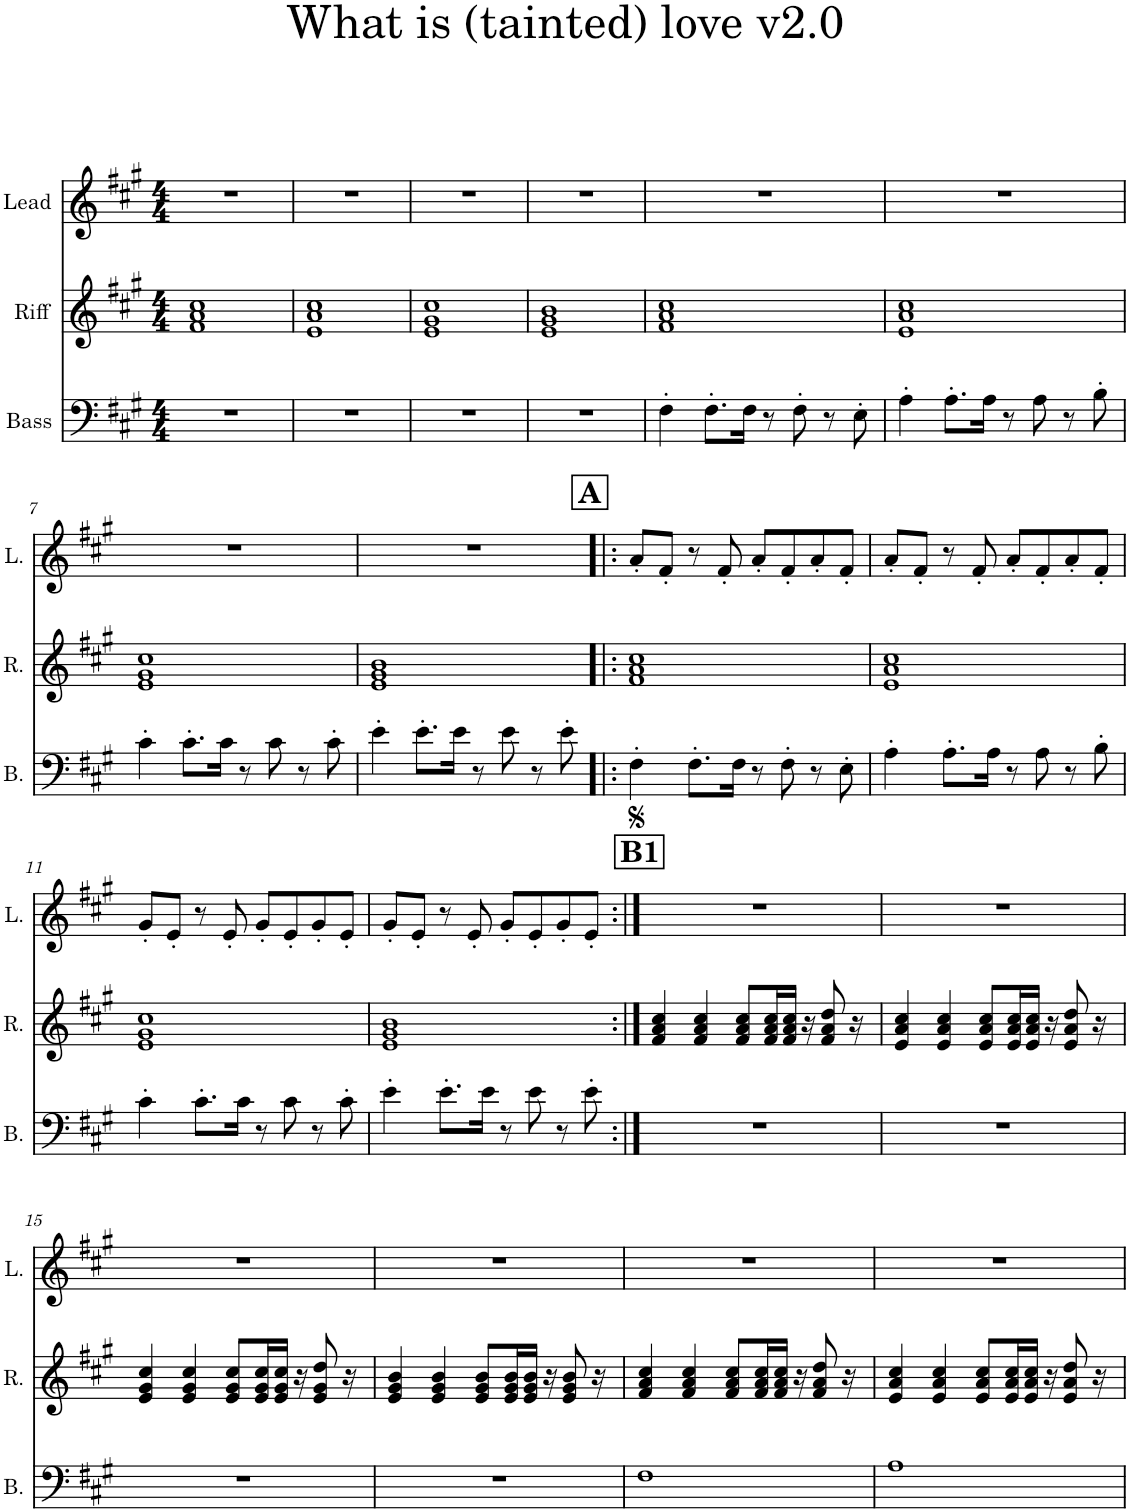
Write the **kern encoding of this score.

**kern	**kern	**kern
*part3	*part2	*part1
*staff3	*staff2	*staff1
*I"Bass	*I"Riff	*I"Lead
*I'B.	*I'R.	*I'L.
*clefF4	*clefG2	*clefG2
*Trd12c21	*Trd8c14	*Trd1c2
*k[f#c#g#]	*k[f#c#g#]	*k[f#c#g#]
*M4/4	*M4/4	*M4/4
=1	=1	=1
1r	1f# 1a 1cc#	1r
=2	=2	=2
1r	1e 1a 1cc#	1r
=3	=3	=3
1r	1e 1g# 1cc#	1r
=4	=4	=4
1r	1e 1g# 1b	1r
=5	=5	=5
4F#'\	1f# 1a 1cc#	1r
8.F#'\L	.	.
16F#\Jk	.	.
8r	.	.
8F#'\	.	.
8r	.	.
8E'\	.	.
=6	=6	=6
4A'\	1e 1a 1cc#	1r
8.A'\L	.	.
16A\Jk	.	.
8r	.	.
8A\	.	.
8r	.	.
8B'\	.	.
!!LO:LB:g=z
=7	=7	=7
4c#'\	1e 1g# 1cc#	1r
8.c#'\L	.	.
16c#\Jk	.	.
8r	.	.
8c#\	.	.
8r	.	.
8c#'\	.	.
=8	=8	=8
4e'\	1e 1g# 1b	1r
8.e'\L	.	.
16e\Jk	.	.
8r	.	.
8e\	.	.
8r	.	.
8e'\	.	.
!!LO:REH:place=s1:a:B:cj:fs=14:t=A
=9!|:	=9!|:	=9!|:
4F#'\	1f# 1a 1cc#	8a'/L
.	.	8f#'/J
8.F#'\L	.	8r
.	.	8f#'/
16F#\Jk	.	.
8r	.	8a'/L
8F#'\	.	8f#'/
8r	.	8a'/
8E'\	.	8f#'/J
=10	=10	=10
4A'\	1e 1a 1cc#	8a'/L
.	.	8f#'/J
8.A'\L	.	8r
.	.	8f#'/
16A\Jk	.	.
8r	.	8a'/L
8A\	.	8f#'/
8r	.	8a'/
8B'\	.	8f#'/J
!!LO:LB:g=z
=11	=11	=11
4c#'\	1e 1g# 1cc#	8g#'/L
.	.	8e'/J
8.c#'\L	.	8r
.	.	8e'/
16c#\Jk	.	.
8r	.	8g#'/L
8c#\	.	8e'/
8r	.	8g#'/
8c#'\	.	8e'/J
=12	=12	=12
4e'\	1e 1g# 1b	8g#'/L
.	.	8e'/J
8.e'\L	.	8r
.	.	8e'/
16e\Jk	.	.
8r	.	8g#'/L
8e\	.	8e'/
8r	.	8g#'/
8e'\	.	8e'/J
!!LO:REH:place=s1:a:B:cj:fs=14:t=B1
=13:|!	=13:|!	=13:|!
1r	4f#/ 4a/ 4cc#/	1r
.	4f#/ 4a/ 4cc#/	.
.	8f#/ 8a/ 8cc#/L	.
.	16f#/ 16a/ 16cc#/L	.
.	16f#/ 16a/ 16cc#/JJ	.
.	16r	.
.	8f#/ 8a/ 8dd/	.
.	16r	.
=14	=14	=14
1r	4e/ 4a/ 4cc#/	1r
.	4e/ 4a/ 4cc#/	.
.	8e/ 8a/ 8cc#/L	.
.	16e/ 16a/ 16cc#/L	.
.	16e/ 16a/ 16cc#/JJ	.
.	16r	.
.	8e/ 8a/ 8dd/	.
.	16r	.
!!LO:LB:g=z
=15	=15	=15
1r	4e/ 4g#/ 4cc#/	1r
.	4e/ 4g#/ 4cc#/	.
.	8e/ 8g#/ 8cc#/L	.
.	16e/ 16g#/ 16cc#/L	.
.	16e/ 16g#/ 16cc#/JJ	.
.	16r	.
.	8e/ 8g#/ 8dd/	.
.	16r	.
=16	=16	=16
1r	4e/ 4g#/ 4b/	1r
.	4e/ 4g#/ 4b/	.
.	8e/ 8g#/ 8b/L	.
.	16e/ 16g#/ 16b/L	.
.	16e/ 16g#/ 16b/JJ	.
.	16r	.
.	8e/ 8g#/ 8b/	.
.	16r	.
=17	=17	=17
1F#	4f#/ 4a/ 4cc#/	1r
.	4f#/ 4a/ 4cc#/	.
.	8f#/ 8a/ 8cc#/L	.
.	16f#/ 16a/ 16cc#/L	.
.	16f#/ 16a/ 16cc#/JJ	.
.	16r	.
.	8f#/ 8a/ 8dd/	.
.	16r	.
=18	=18	=18
1A	4e/ 4a/ 4cc#/	1r
.	4e/ 4a/ 4cc#/	.
.	8e/ 8a/ 8cc#/L	.
.	16e/ 16a/ 16cc#/L	.
.	16e/ 16a/ 16cc#/JJ	.
.	16r	.
.	8e/ 8a/ 8dd/	.
.	16r	.
=	=	=
*-	*-	*-
